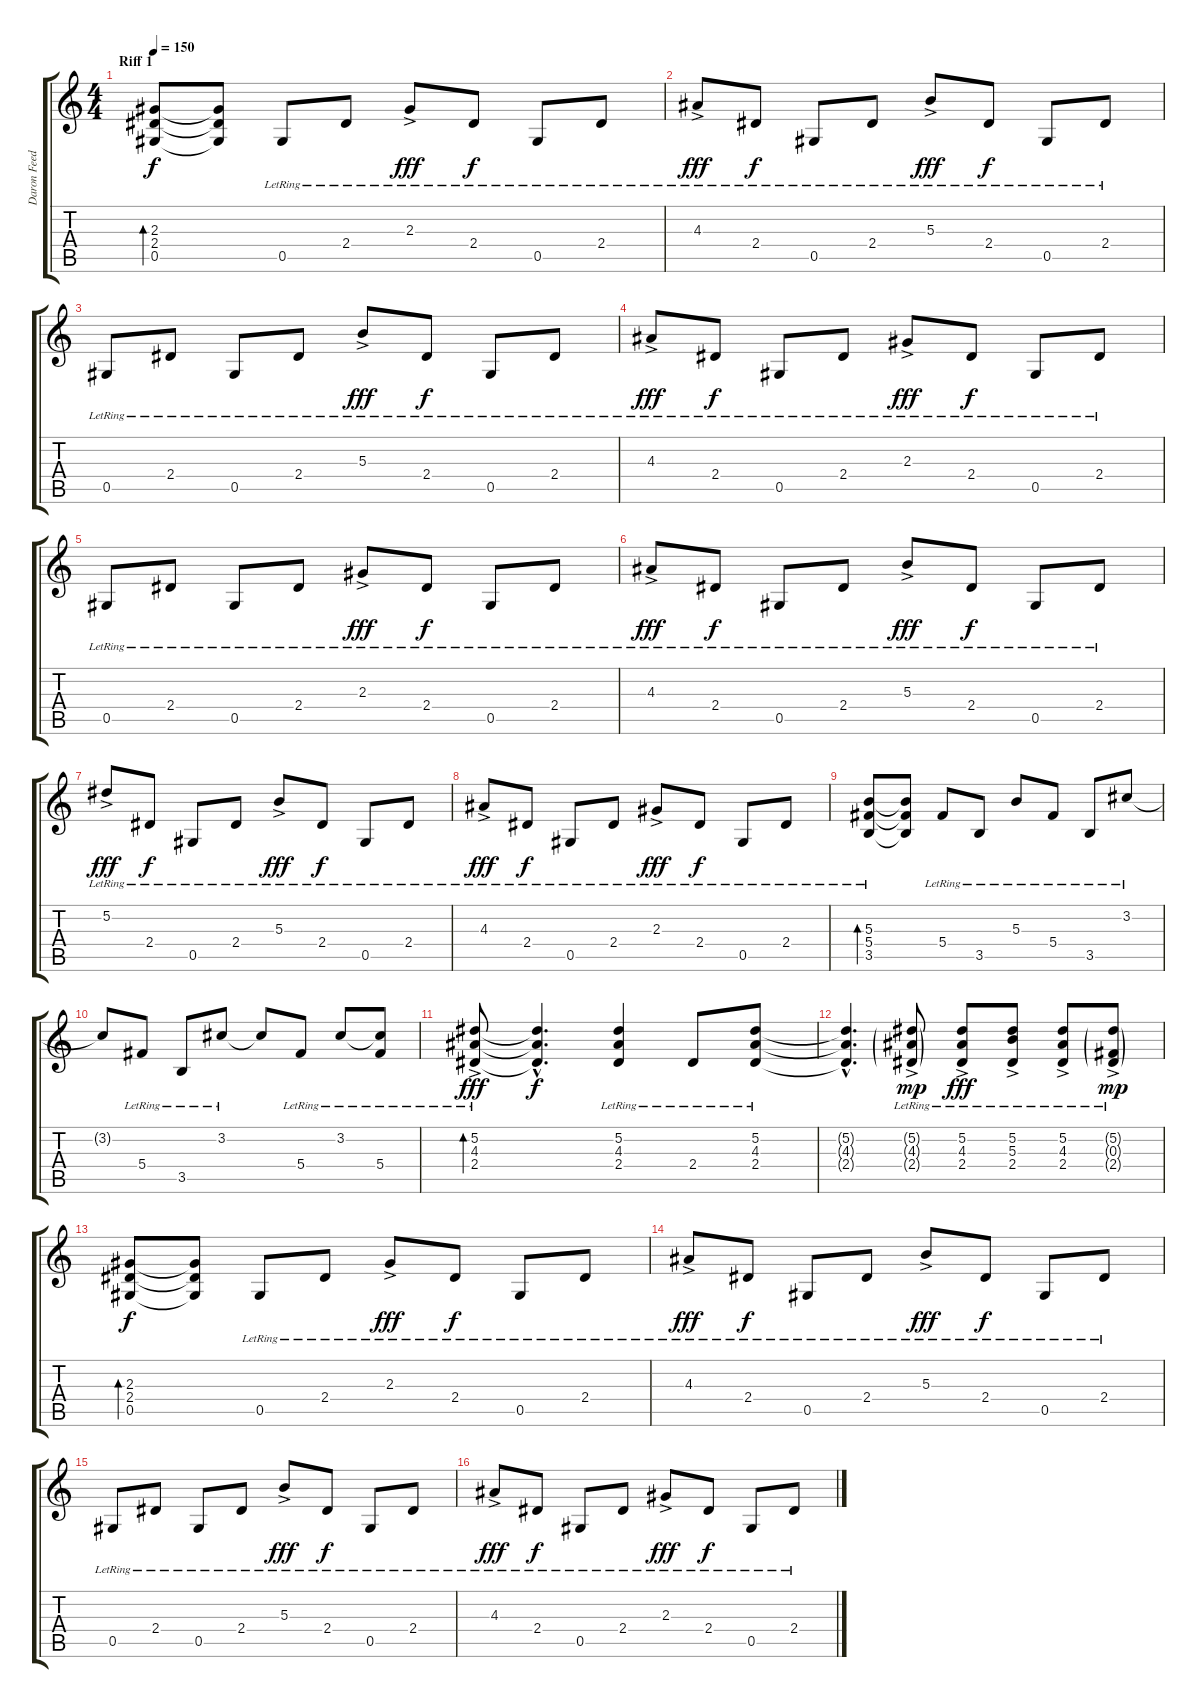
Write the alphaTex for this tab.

\track ("Daron Feedback" "Daron Feed") {instrument electricguitarclean}
\staff {score tabs}
\tuning (Eb4 Bb3 Gb3 Db3 Ab2 Db2) {hide}
\ts (4 4)
\section ("" "Riff 1")
\tempo 150
\clef g2
\ks c
(2.3 2.4 0.5).8{bd 120 dy f volume 14 instrument electricguitarclean} (2.3{t} 2.4{t} 0.5{t}).8 0.5{lr}.8 2.4{lr}.8 2.3{ac lr}.8{dy fff} 2.4{lr}.8{dy f} 0.5{lr}.8 2.4{lr}.8 |
4.3{ac lr}.8{dy fff} 2.4{lr}.8{dy f} 0.5{lr}.8 2.4{lr}.8 5.3{ac lr}.8{dy fff} 2.4{lr}.8{dy f} 0.5{lr}.8 2.4{lr}.8 |
0.5{lr}.8 2.4{lr}.8 0.5{lr}.8 2.4{lr}.8 5.3{ac lr}.8{dy fff} 2.4{lr}.8{dy f} 0.5{lr}.8 2.4{lr}.8 |
4.3{ac lr}.8{dy fff} 2.4{lr}.8{dy f} 0.5{lr}.8 2.4{lr}.8 2.3{ac lr}.8{dy fff} 2.4{lr}.8{dy f} 0.5{lr}.8 2.4{lr}.8 |
0.5{lr}.8 2.4{lr}.8 0.5{lr}.8 2.4{lr}.8 2.3{ac lr}.8{dy fff} 2.4{lr}.8{dy f} 0.5{lr}.8 2.4{lr}.8 |
4.3{ac lr}.8{dy fff} 2.4{lr}.8{dy f} 0.5{lr}.8 2.4{lr}.8 5.3{ac lr}.8{dy fff} 2.4{lr}.8{dy f} 0.5{lr}.8 2.4{lr}.8 |
5.2{ac lr}.8{dy fff} 2.4{lr}.8{dy f} 0.5{lr}.8 2.4{lr}.8 5.3{ac lr}.8{dy fff} 2.4{lr}.8{dy f} 0.5{lr}.8 2.4{lr}.8 |
4.3{ac lr}.8{dy fff} 2.4{lr}.8{dy f} 0.5{lr}.8 2.4{lr}.8 2.3{ac lr}.8{dy fff} 2.4{lr}.8{dy f} 0.5{lr}.8 2.4{lr}.8 |
(5.3{lr} 5.4{lr} 3.5{lr}).8{bd 240} (5.3{t} 5.4{t} 3.5{t}).8 5.4{lr}.8 3.5{lr}.8 5.3{lr}.8 5.4{lr}.8 3.5{lr}.8 3.2{lr}.8 |
3.2{t}.8 5.4{lr}.8 3.5{lr}.8 3.2{lr}.8 3.2{t}.8 5.4{lr}.8 3.2{lr}.8 (3.2{t} 5.4{lr}).8 |
(5.2{lr} 4.3{lr} 2.4{ac lr}).8{bd 240 dy fff} (5.2{hac t} 4.3{hac t} 2.4{hac t}).4{d dy f} (5.2{lr} 4.3{lr} 2.4{lr}).4 2.4{lr}.8 (5.2{lr} 4.3{lr} 2.4{lr}).8 |
(5.2{hac t} 4.3{hac t} 2.4{hac t}).4{d} (5.2{g lr} 4.3{g lr} 2.4{g ac lr}).8{dy mp} (5.2{lr} 4.3{ac lr} 2.4{lr}).8{dy fff} (5.2{lr} 5.3{ac lr} 2.4{lr}).8 (5.2{lr} 4.3{ac lr} 2.4{lr}).8 (5.2{g lr} 0.3{g ac lr} 2.4{g lr}).8{dy mp} |
(2.3 2.4 0.5).8{bd 120 dy f volume 14 instrument electricguitarclean} (2.3{t} 2.4{t} 0.5{t}).8 0.5{lr}.8 2.4{lr}.8 2.3{ac lr}.8{dy fff} 2.4{lr}.8{dy f} 0.5{lr}.8 2.4{lr}.8 |
4.3{ac lr}.8{dy fff} 2.4{lr}.8{dy f} 0.5{lr}.8 2.4{lr}.8 5.3{ac lr}.8{dy fff} 2.4{lr}.8{dy f} 0.5{lr}.8 2.4{lr}.8 |
0.5{lr}.8 2.4{lr}.8 0.5{lr}.8 2.4{lr}.8 5.3{ac lr}.8{dy fff} 2.4{lr}.8{dy f} 0.5{lr}.8 2.4{lr}.8 |
4.3{ac lr}.8{dy fff} 2.4{lr}.8{dy f} 0.5{lr}.8 2.4{lr}.8 2.3{ac lr}.8{dy fff} 2.4{lr}.8{dy f} 0.5{lr}.8 2.4{lr}.8
